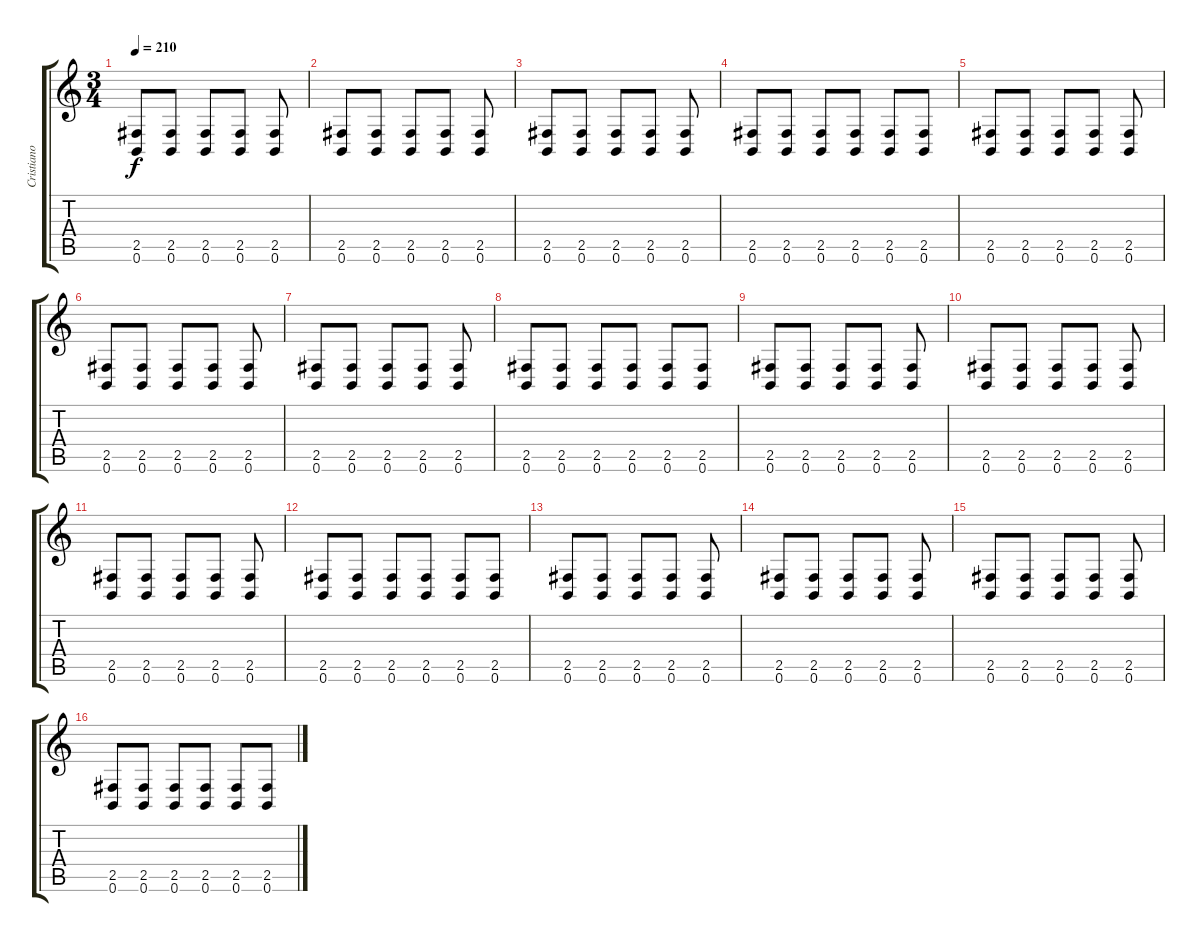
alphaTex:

\track ("Cristiano Trionfera" "Cristiano ") {instrument distortionguitar}
\staff {score tabs}
\tuning (B3 Gb3 D3 A2 E2 B1) {hide}
\ts (3 4)
\tempo 210
\clef g2
\ks c
(2.5 0.6).8{dy f} (2.5 0.6).8 (2.5 0.6).8 (2.5 0.6).8 (2.5 0.6).8 |
(2.5 0.6).8 (2.5 0.6).8 (2.5 0.6).8 (2.5 0.6).8 (2.5 0.6).8 |
(2.5 0.6).8 (2.5 0.6).8 (2.5 0.6).8 (2.5 0.6).8 (2.5 0.6).8 |
(2.5 0.6).8 (2.5 0.6).8 (2.5 0.6).8 (2.5 0.6).8 (2.5 0.6).8 (2.5 0.6).8 |
(2.5 0.6).8 (2.5 0.6).8 (2.5 0.6).8 (2.5 0.6).8 (2.5 0.6).8 |
(2.5 0.6).8 (2.5 0.6).8 (2.5 0.6).8 (2.5 0.6).8 (2.5 0.6).8 |
(2.5 0.6).8 (2.5 0.6).8 (2.5 0.6).8 (2.5 0.6).8 (2.5 0.6).8 |
(2.5 0.6).8 (2.5 0.6).8 (2.5 0.6).8 (2.5 0.6).8 (2.5 0.6).8 (2.5 0.6).8 |
(2.5 0.6).8{volume 13} (2.5 0.6).8 (2.5 0.6).8 (2.5 0.6).8 (2.5 0.6).8 |
(2.5 0.6).8 (2.5 0.6).8 (2.5 0.6).8 (2.5 0.6).8 (2.5 0.6).8 |
(2.5 0.6).8 (2.5 0.6).8 (2.5 0.6).8 (2.5 0.6).8 (2.5 0.6).8 |
(2.5 0.6).8 (2.5 0.6).8 (2.5 0.6).8 (2.5 0.6).8 (2.5 0.6).8 (2.5 0.6).8 |
(2.5 0.6).8 (2.5 0.6).8 (2.5 0.6).8 (2.5 0.6).8 (2.5 0.6).8 |
(2.5 0.6).8 (2.5 0.6).8 (2.5 0.6).8 (2.5 0.6).8 (2.5 0.6).8 |
(2.5 0.6).8 (2.5 0.6).8 (2.5 0.6).8 (2.5 0.6).8 (2.5 0.6).8 |
(2.5 0.6).8 (2.5 0.6).8 (2.5 0.6).8 (2.5 0.6).8 (2.5 0.6).8 (2.5 0.6).8
